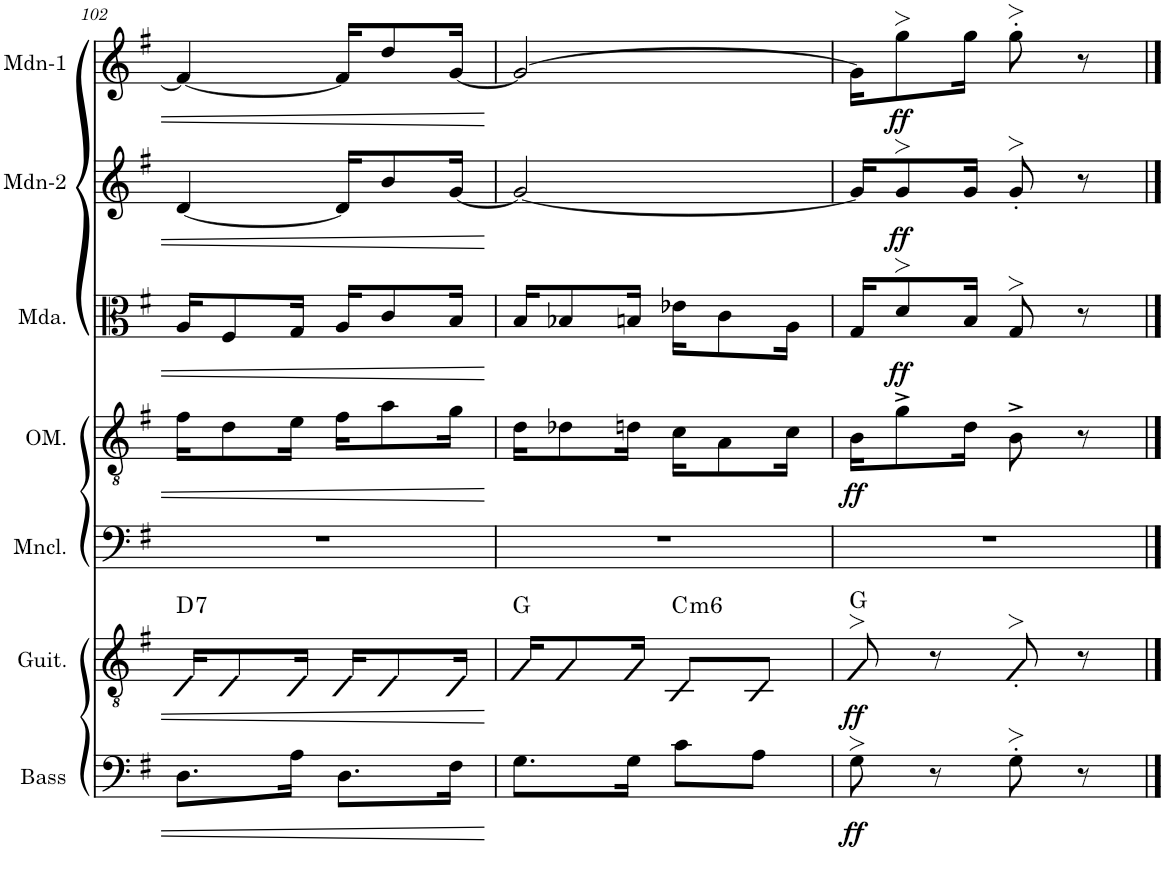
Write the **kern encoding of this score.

**kern	**dynam	**kern	**dynam	**harte	**kern	**kern	**dynam	**kern	**dynam	**kern	**dynam	**kern	**dynam
*part7	*part7	*part6	*part6	*part6	*part5	*part4	*part4	*part3	*part3	*part2	*part2	*part1	*part1
*staff7	*staff7	*staff6	*staff6	*	*staff5	*staff4	*staff4	*staff3	*staff3	*staff2	*staff2	*staff1	*staff1
*I"Acoustic Bass	*	*I"Acoustic Guitar	*	*	*I"Mandocello	*I"Octave Mandolin	*	*I"Mandola	*	*I"Mandolin-2	*	*I"Mandolin-1	*
*I'Bass	*	*I'Guit.	*	*	*I'Mncl.	*I'OM.	*	*I'Mda.	*	*I'Mdn-2	*	*I'Mdn-1	*
!!LO:PB:g=z
*clefF4	*	*clefGv2	*	*	*clefF4	*clefGv2	*	*clefC3	*	*clefG2	*	*clefG2	*
*Trd7c12	*	*	*	*	*	*	*	*	*	*	*	*	*
*k[f#]	*	*k[f#]	*	*	*k[f#]	*k[f#]	*	*k[f#]	*	*k[f#]	*	*k[f#]	*
*M2/4	*	*M2/4	*	*	*M2/4	*M2/4	*	*M2/4	*	*M2/4	*	*M2/4	*
=102	=102	=102	=102	=102	=102	=102	=102	=102	=102	=102	=102	=102	=102
!	!	!	!	!LO:H:kt=7	!	!	!	!	!	!	!	!	!
8.D\L	.	16D/KL	.	D:7	2r	16f#\KL	.	16A/KL	.	[4d/	.	4f#/_	.
.	.	8D/	.	.	.	8d\	.	8F#/	.	.	.	.	.
16A\Jk	.	16D/Jk	.	.	.	16e\Jk	.	16G/Jk	.	.	.	.	.
8.D\L	.	16D/KL	.	.	.	16f#\KL	.	16A/KL	.	16d/KL]	.	16f#/KL]	.
.	.	8D/	.	.	.	8a\	.	8c/	.	8b/	.	8dd/	.
16F#\Jk	.	16D/Jk	.	.	.	16g\Jk	.	16B/Jk	.	[16g/Jk	.	[16g/Jk	.
=103	=103	=103	=103	=103	=103	=103	=103	=103	=103	=103	=103	=103	=103
8.G\L	.	16G/KL	.	G:maj	2r	16d\KL	.	16B/KL	.	2g/_	.	2g/_	.
.	.	8G/	.	.	.	8d-X\	.	8B-X/	.	.	.	.	.
16G\Jk	.	16G/Jk	.	.	.	16dn\Jk	.	16Bn/Jk	.	.	.	.	.
!	!	!	!	!LO:H:kt=m6	!	!	!	!	!	!	!	!	!
8c\L	.	8C/L	.	C:min6	.	16c\KL	.	16e-X\KL	.	.	.	.	.
.	.	.	.	.	.	8A\	.	8c\	.	.	.	.	.
8A\J	.	8C/J	.	.	.	.	.	.	.	.	.	.	.
.	.	.	.	.	.	16c\Jk	.	16A\Jk	.	.	.	.	.
=104	=104	=104	=104	=104	=104	=104	=104	=104	=104	=104	=104	=104	=104
!	!LO:DY:b	!	!LO:DY:b	!	!	!	!LO:DY:b	!	!	!	!	!	!
8G>\	ff	8G>/	ff	G:maj	2r	16B\KL	ff	16G/KL	.	16g/KL]	.	16g\KL]	.
!	!	!	!	!	!	!	!	!	!LO:DY:b	!	!LO:DY:b	!	!LO:DY:b
.	.	.	.	.	.	8g^\	.	8d>/	ff	8g>/	ff	8gg>\	ff
8r	.	8r	.	.	.	.	.	.	.	.	.	.	.
.	.	.	.	.	.	16d\Jk	.	16B/Jk	.	16g/Jk	.	16gg\Jk	.
8G'>\	.	8G'>/	.	.	.	8B^\	.	8G>/	.	8g'>/	.	8gg'>\	.
8r	.	8r	.	.	.	8r	.	8r	.	8r	.	8r	.
==	==	==	==	==	==	==	==	==	==	==	==	==	==
*-	*-	*-	*-	*-	*-	*-	*-	*-	*-	*-	*-	*-	*-
